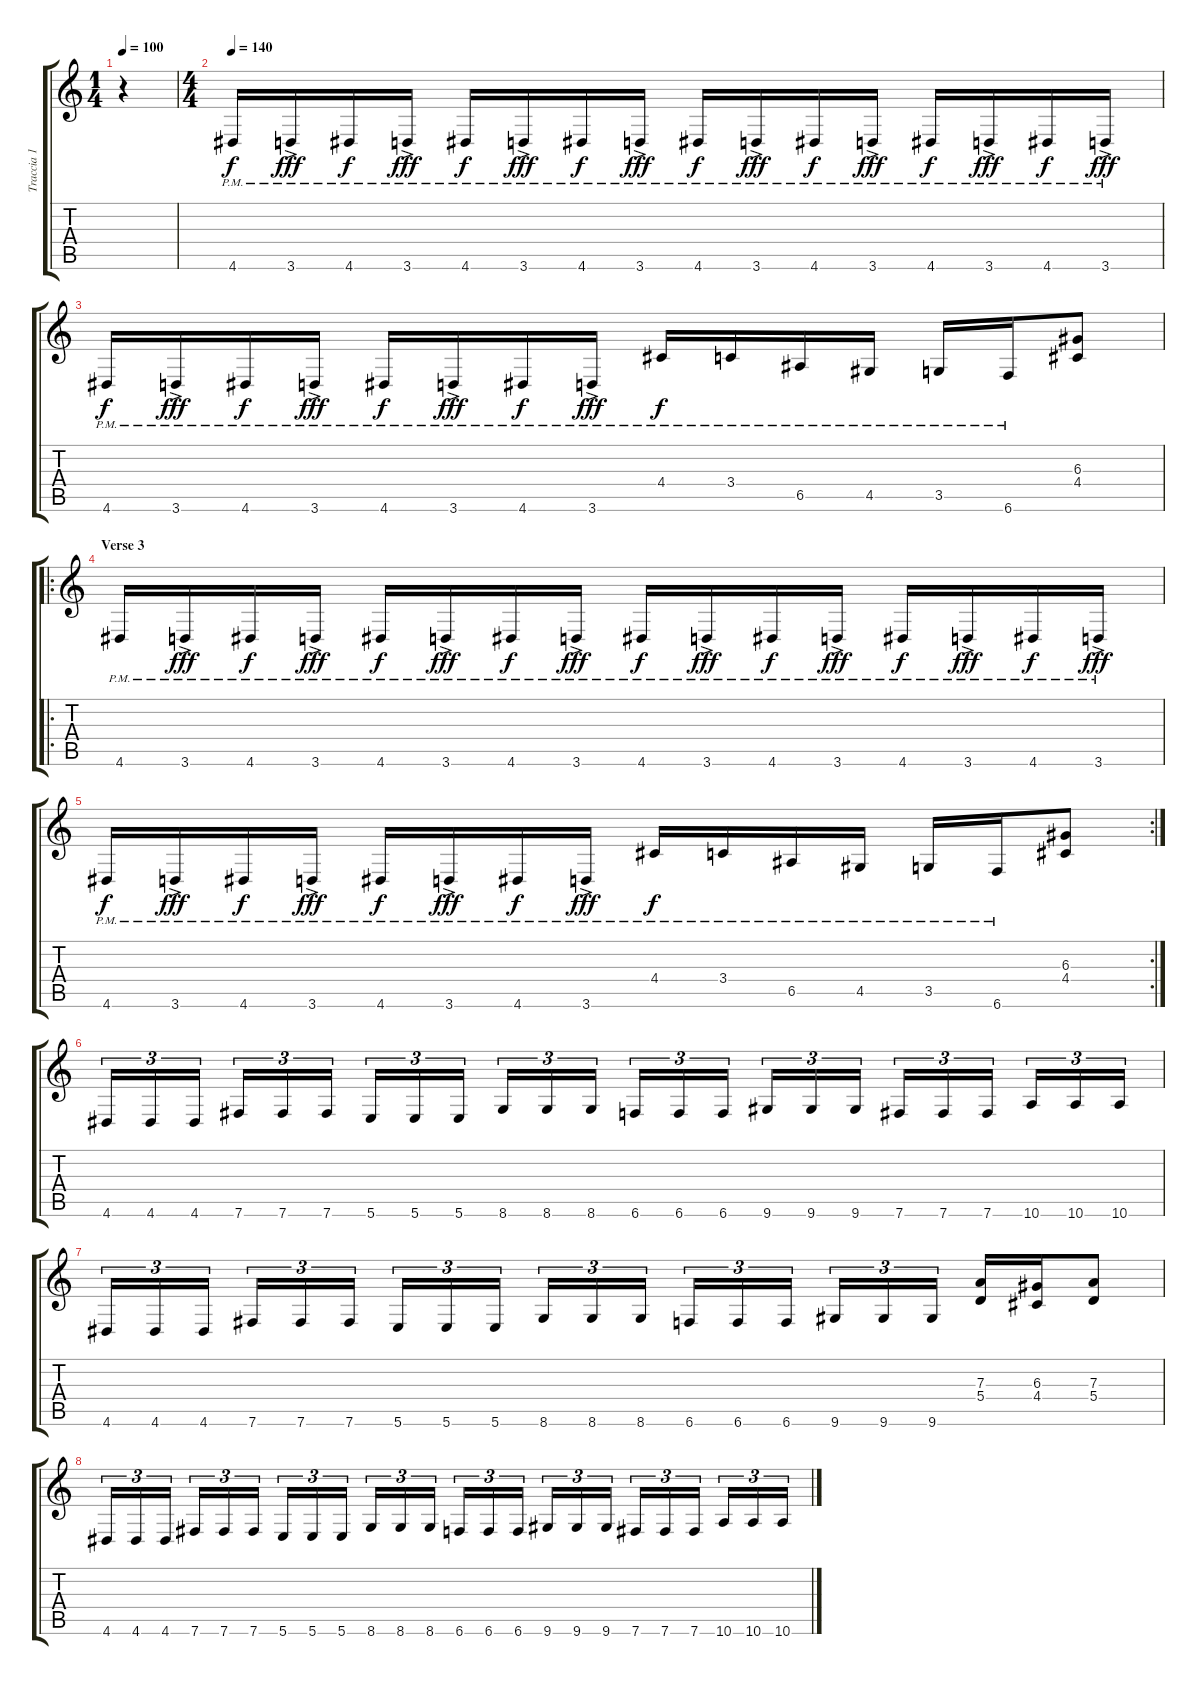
\track ("Traccia 1" "Traccia 1") {instrument distortionguitar}
\staff {score tabs}
\tuning (B3 Gb3 D3 A2 E2 B1) {hide}
\ts (1 4)
\tempo 100
\clef g2
\ks c
r.4{dy f volume 0} |
\ts (4 4)
\tempo 140
4.6{pm}.16{volume 14} 3.6{ac pm}.16{dy fff} 4.6{pm}.16{dy f} 3.6{ac pm}.16{dy fff} 4.6{pm}.16{dy f} 3.6{ac pm}.16{dy fff} 4.6{pm}.16{dy f} 3.6{ac pm}.16{dy fff} 4.6{pm}.16{dy f} 3.6{ac pm}.16{dy fff} 4.6{pm}.16{dy f} 3.6{ac pm}.16{dy fff} 4.6{pm}.16{dy f} 3.6{ac pm}.16{dy fff} 4.6{pm}.16{dy f} 3.6{ac pm}.16{dy fff} |
4.6{pm}.16{dy f} 3.6{ac pm}.16{dy fff} 4.6{pm}.16{dy f} 3.6{ac pm}.16{dy fff} 4.6{pm}.16{dy f} 3.6{ac pm}.16{dy fff} 4.6{pm}.16{dy f} 3.6{ac pm}.16{dy fff} 4.4{pm}.16{dy f} 3.4{pm}.16 6.5{pm}.16 4.5{pm}.16 3.5{pm}.16 6.6{pm}.16 (6.3 4.4).8 |
\ro
\section ("" "Verse 3 ")
4.6{pm}.16 3.6{ac pm}.16{dy fff} 4.6{pm}.16{dy f} 3.6{ac pm}.16{dy fff} 4.6{pm}.16{dy f} 3.6{ac pm}.16{dy fff} 4.6{pm}.16{dy f} 3.6{ac pm}.16{dy fff} 4.6{pm}.16{dy f} 3.6{ac pm}.16{dy fff} 4.6{pm}.16{dy f} 3.6{ac pm}.16{dy fff} 4.6{pm}.16{dy f} 3.6{ac pm}.16{dy fff} 4.6{pm}.16{dy f} 3.6{ac pm}.16{dy fff} |
\rc 2
4.6{pm}.16{dy f} 3.6{ac pm}.16{dy fff} 4.6{pm}.16{dy f} 3.6{ac pm}.16{dy fff} 4.6{pm}.16{dy f} 3.6{ac pm}.16{dy fff} 4.6{pm}.16{dy f} 3.6{ac pm}.16{dy fff} 4.4{pm}.16{dy f} 3.4{pm}.16 6.5{pm}.16 4.5{pm}.16 3.5{pm}.16 6.6{pm}.16 (6.3 4.4).8 |
4.6.16{tu (3 2)} 4.6.16{tu (3 2)} 4.6.16{tu (3 2)} 7.6.16{tu (3 2)} 7.6.16{tu (3 2)} 7.6.16{tu (3 2)} 5.6.16{tu (3 2)} 5.6.16{tu (3 2)} 5.6.16{tu (3 2)} 8.6.16{tu (3 2)} 8.6.16{tu (3 2)} 8.6.16{tu (3 2)} 6.6.16{tu (3 2)} 6.6.16{tu (3 2)} 6.6.16{tu (3 2)} 9.6.16{tu (3 2)} 9.6.16{tu (3 2)} 9.6.16{tu (3 2)} 7.6.16{tu (3 2)} 7.6.16{tu (3 2)} 7.6.16{tu (3 2)} 10.6.16{tu (3 2)} 10.6.16{tu (3 2)} 10.6.16{tu (3 2)} |
4.6.16{tu (3 2)} 4.6.16{tu (3 2)} 4.6.16{tu (3 2)} 7.6.16{tu (3 2)} 7.6.16{tu (3 2)} 7.6.16{tu (3 2)} 5.6.16{tu (3 2)} 5.6.16{tu (3 2)} 5.6.16{tu (3 2)} 8.6.16{tu (3 2)} 8.6.16{tu (3 2)} 8.6.16{tu (3 2)} 6.6.16{tu (3 2)} 6.6.16{tu (3 2)} 6.6.16{tu (3 2)} 9.6.16{tu (3 2)} 9.6.16{tu (3 2)} 9.6.16{tu (3 2)} (7.3 5.4).16 (6.3 4.4).16 (7.3 5.4).8 |
4.6.16{tu (3 2)} 4.6.16{tu (3 2)} 4.6.16{tu (3 2)} 7.6.16{tu (3 2)} 7.6.16{tu (3 2)} 7.6.16{tu (3 2)} 5.6.16{tu (3 2)} 5.6.16{tu (3 2)} 5.6.16{tu (3 2)} 8.6.16{tu (3 2)} 8.6.16{tu (3 2)} 8.6.16{tu (3 2)} 6.6.16{tu (3 2)} 6.6.16{tu (3 2)} 6.6.16{tu (3 2)} 9.6.16{tu (3 2)} 9.6.16{tu (3 2)} 9.6.16{tu (3 2)} 7.6.16{tu (3 2)} 7.6.16{tu (3 2)} 7.6.16{tu (3 2)} 10.6.16{tu (3 2)} 10.6.16{tu (3 2)} 10.6.16{tu (3 2)}
